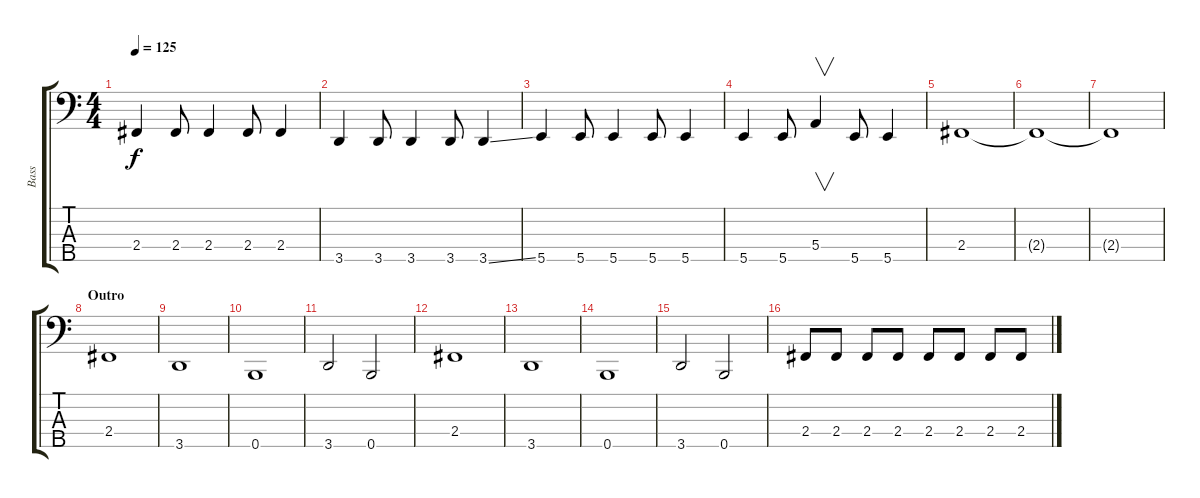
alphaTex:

\track ("Bass" "Bass") {instrument electricbasspick}
\staff {score tabs}
\tuning (Gb2 D2 A1 E1 B0) {hide}
\ts (4 4)
\tempo 125
\clef f4
\ks c
2.4.4{dy f} 2.4.8 2.4.4 2.4.8 2.4.4 |
3.5.4 3.5.8 3.5.4 3.5.8 3.5{ss}.4 |
5.5.4 5.5.8 5.5.4 5.5.8 5.5.4 |
5.5.4 5.5.8 5.4.4{v} 5.5.8 5.5.4 |
2.4.1 |
2.4{t}.1 |
2.4{t}.1 |
\section ("" "Outro")
2.4.1 |
3.5.1 |
0.5.1 |
3.5.2 0.5.2 |
2.4.1 |
3.5.1 |
0.5.1 |
3.5.2 0.5.2 |
2.4.8 2.4.8 2.4.8 2.4.8 2.4.8 2.4.8 2.4.8 2.4.8
